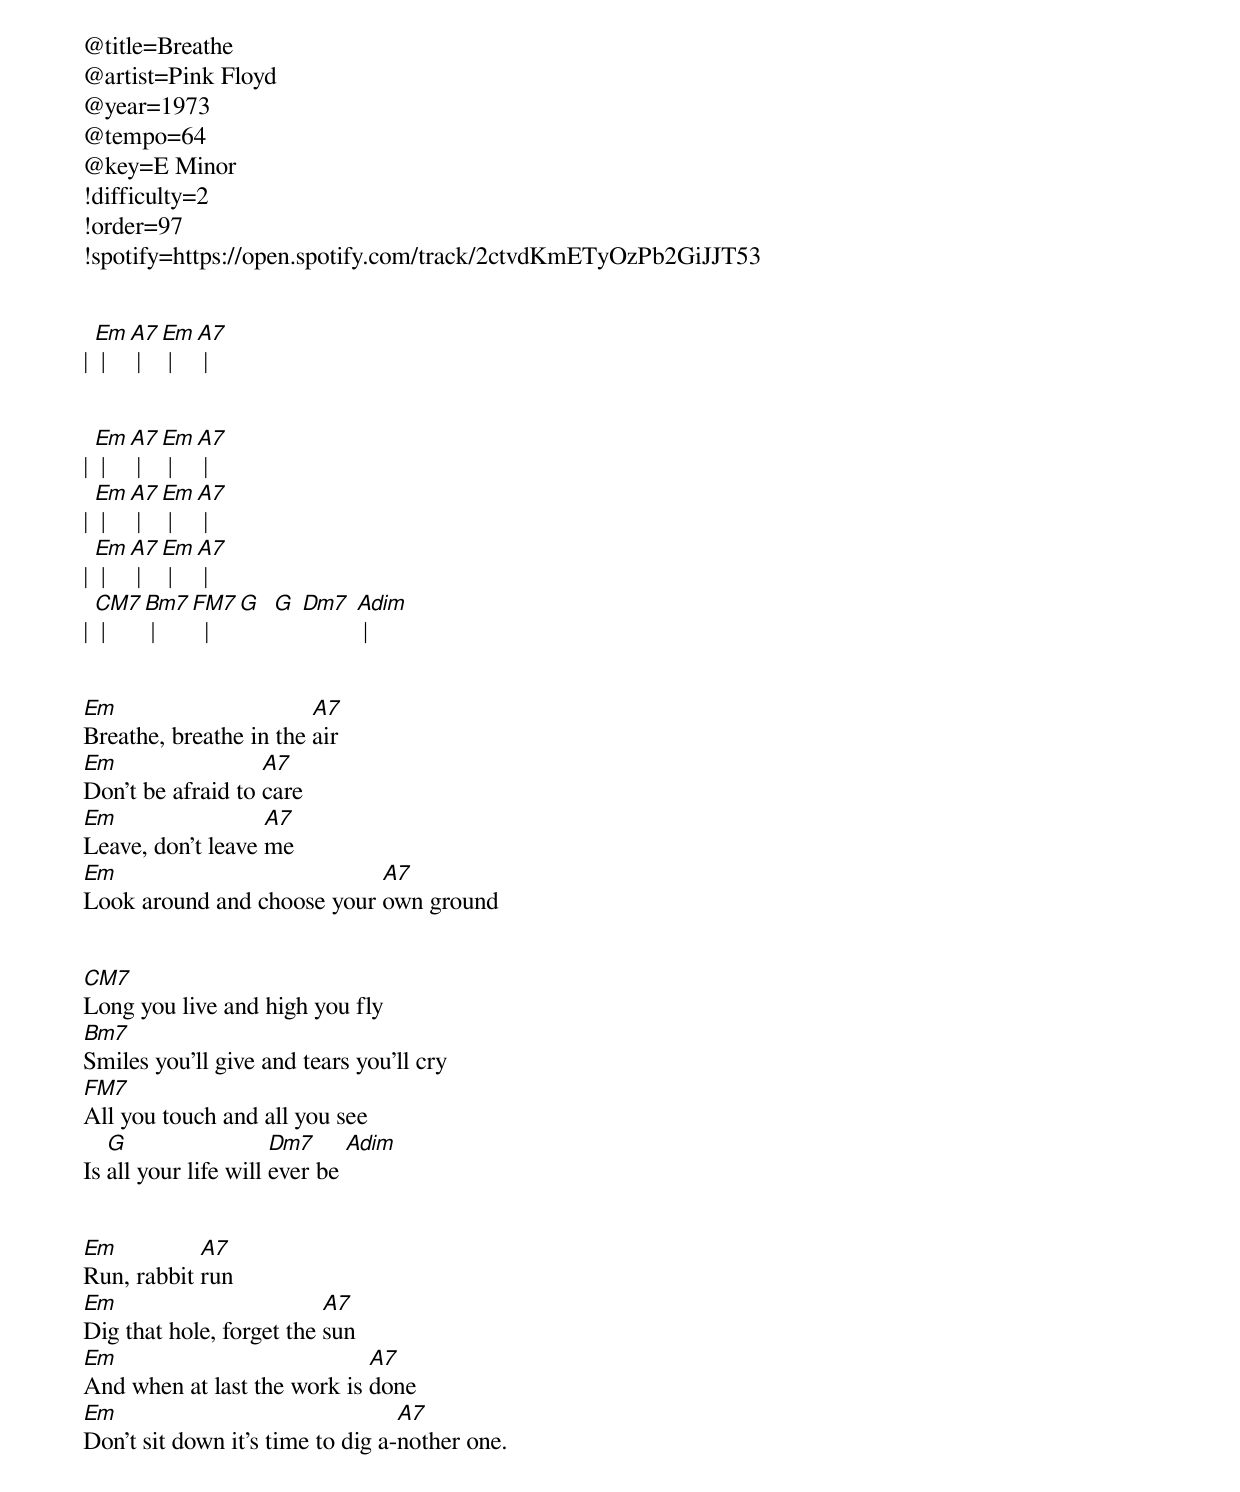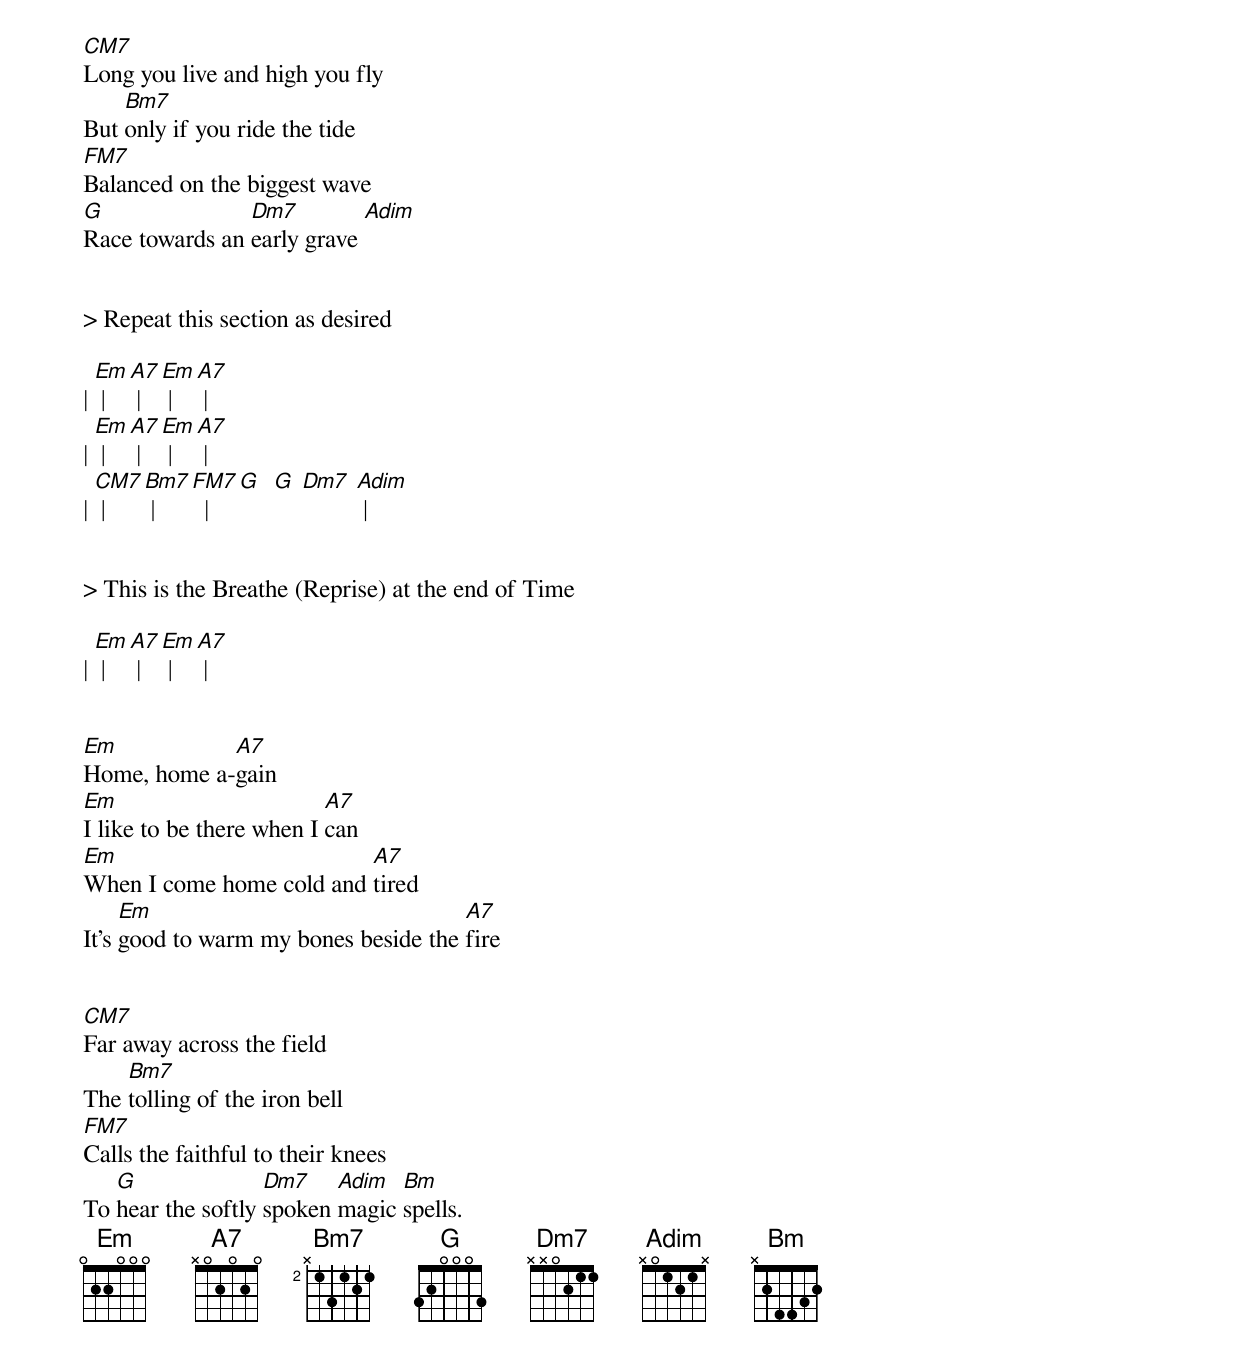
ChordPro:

@title=Breathe
@artist=Pink Floyd
@year=1973
@tempo=64
@key=E Minor
!difficulty=2
!order=97
!spotify=https://open.spotify.com/track/2ctvdKmETyOzPb2GiJJT53


| [Em] | [A7] | [Em] | [A7] |


| [Em] | [A7] | [Em] | [A7] |
| [Em] | [A7] | [Em] | [A7] |
| [Em] | [A7] | [Em] | [A7] |
| [CM7] | [Bm7] | [FM7]  | [G]  [G] [Dm7] [Adim] |


[Em]Breathe, breathe in the [A7]air
[Em]Don't be afraid to [A7]care
[Em]Leave, don't leave [A7]me
[Em]Look around and choose your [A7]own ground


[CM7]Long you live and high you fly
[Bm7]Smiles you'll give and tears you'll cry
[FM7]All you touch and all you see
Is [G]all your life will [Dm7]ever be [Adim]


[Em]Run, rabbit [A7]run
[Em]Dig that hole, forget the [A7]sun
[Em]And when at last the work is [A7]done
[Em]Don't sit down it's time to dig a-[A7]nother one.

[CM7]Long you live and high you fly
But [Bm7]only if you ride the tide
[FM7]Balanced on the biggest wave
[G]Race towards an [Dm7]early grave [Adim]


> Repeat this section as desired

| [Em] | [A7] | [Em] | [A7] |
| [Em] | [A7] | [Em] | [A7] |
| [CM7] | [Bm7] | [FM7]  | [G]  [G] [Dm7] [Adim] |


> This is the Breathe (Reprise) at the end of Time

| [Em] | [A7] | [Em] | [A7] |


[Em]Home, home a-[A7]gain
[Em]I like to be there when I [A7]can
[Em]When I come home cold and [A7]tired
It's [Em]good to warm my bones beside the [A7]fire


[CM7]Far away across the field
The [Bm7]tolling of the iron bell
[FM7]Calls the faithful to their knees
To [G]hear the softly [Dm7]spoken [Adim]magic [Bm]spells.
